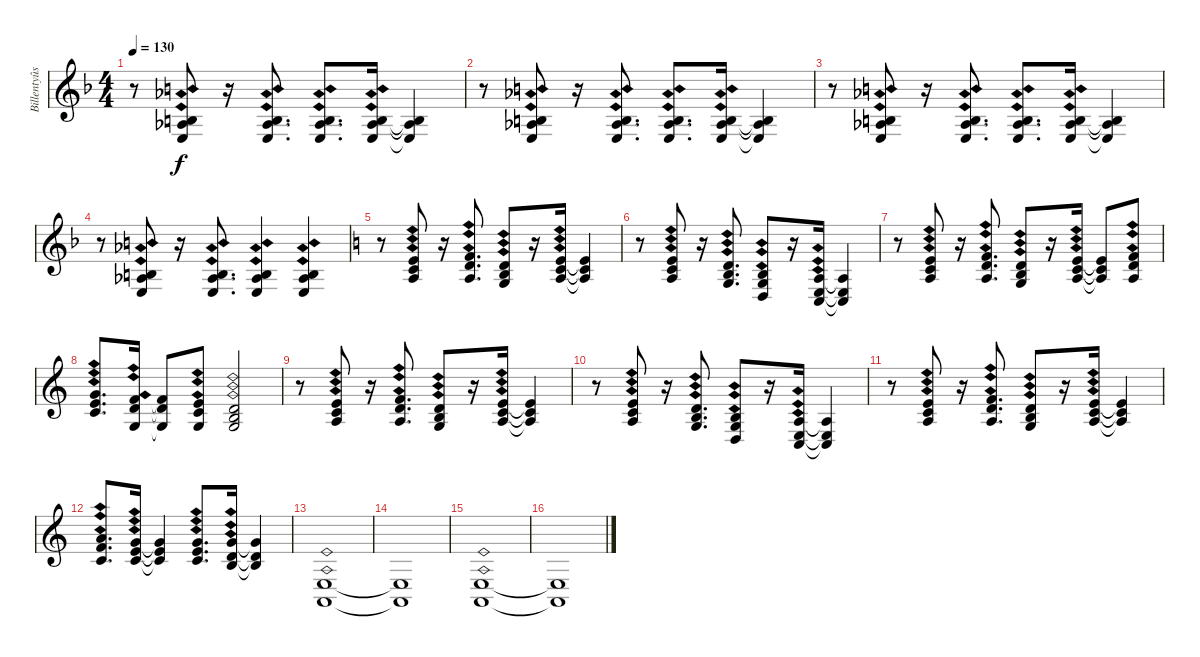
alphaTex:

\track ("Billentyûs 2 (Jon Lord)" "Billentyûs") {instrument rockorgan}
\staff {score}
\tuning (E4 B3 G3 D3 A2 E2 B1) {hide}
\ts (4 4)
\tempo 130
\clef g2
\ks f
r.8{dy f} (0.2{ph 12} 1.3{ph 12} 2.4{ph 12}).8 r.16 (0.2{ph 12} 1.3{ph 12} 2.4{ph 12}).8{d} (0.2{ph 12} 1.3{ph 12} 2.4{ph 12}).8{d} (0.2{ph 12} 1.3{ph 12} 2.4{ph 12}).16 (0.2{t} 1.3{t} 2.4{t}).4 |
r.8 (0.2{ph 12} 1.3{ph 12} 2.4{ph 12}).8 r.16 (0.2{ph 12} 1.3{ph 12} 2.4{ph 12}).8{d} (0.2{ph 12} 1.3{ph 12} 2.4{ph 12}).8{d} (0.2{ph 12} 1.3{ph 12} 2.4{ph 12}).16 (0.2{t} 1.3{t} 2.4{t}).4 |
r.8 (0.2{ph 12} 1.3{ph 12} 2.4{ph 12}).8 r.16 (0.2{ph 12} 1.3{ph 12} 2.4{ph 12}).8{d} (0.2{ph 12} 1.3{ph 12} 2.4{ph 12}).8{d} (0.2{ph 12} 1.3{ph 12} 2.4{ph 12}).16 (0.2{t} 1.3{t} 2.4{t}).4 |
r.8 (0.2{ph 12} 1.3{ph 12} 2.4{ph 12}).8 r.16 (0.2{ph 12} 1.3{ph 12} 2.4{ph 12}).8{d} (0.2{ph 12} 1.3{ph 12} 2.4{ph 12}).4 (0.2{ph 12} 1.3{ph 12} 2.4{ph 12}).4 |
\ks c
r.8 (0.1{ph 12} 1.2{ph 12} 2.3{ph 12}).8 r.16 (1.1{ph 12} 3.2{ph 12} 2.3{ph 12}).8{d} (3.2{ph 12} 4.3{ph 12} 5.4{ph 12}).8 r.16 (0.1{ph 12} 1.2{ph 12} 2.3{ph 12}).16 (0.1{t} 1.2{t} 2.3{t}).4 |
r.8 (0.1{ph 12} 1.2{ph 12} 2.3{ph 12}).8 r.16 (3.2{ph 12} 4.3{ph 12} 5.4{ph 12}).8{d} (0.2{ph 12} 0.3{ph 12} 0.4{ph 12}).8 r.16 (2.3{ph 12} 2.4{ph 12} 3.5{ph 12}).16 (2.3{t} 2.4{t} 3.5{t}).4 |
r.8 (0.1{ph 12} 1.2{ph 12} 2.3{ph 12}).8 r.16 (1.1{ph 12} 3.2{ph 12} 2.3{ph 12}).8{d} (3.2{ph 12} 4.3{ph 12} 5.4{ph 12}).8 r.16 (0.1{ph 12} 1.2{ph 12} 2.3{ph 12}).16 (0.1{t} 1.2{t} 2.3{t}).8 (1.1{ph 12} 3.2{ph 12} 2.3{ph 12}).8 |
(3.1{ph 12} 5.2{ph 12} 5.3{ph 12}).8{d} (1.1{ph 12} 3.2{ph 12} 0.3{ph 12}).16 (1.1{t} 3.2{t} 0.3{t}).8 (0.1{ph 12} 1.2{ph 12} 0.3{ph 12}).8 (3.2{ph 12} 4.3{ph 12} 5.4{ph 12}).2 |
r.8 (0.1{ph 12} 1.2{ph 12} 2.3{ph 12}).8 r.16 (1.1{ph 12} 3.2{ph 12} 2.3{ph 12}).8{d} (3.2{ph 12} 4.3{ph 12} 5.4{ph 12}).8 r.16 (0.1{ph 12} 1.2{ph 12} 2.3{ph 12}).16 (0.1{t} 1.2{t} 2.3{t}).4 |
r.8 (0.1{ph 12} 1.2{ph 12} 2.3{ph 12}).8 r.16 (3.2{ph 12} 4.3{ph 12} 5.4{ph 12}).8{d} (0.2{ph 12} 0.3{ph 12} 0.4{ph 12}).8 r.16 (2.3{ph 12} 2.4{ph 12} 3.5{ph 12}).16 (2.3{t} 2.4{t} 3.5{t}).4 |
r.8 (0.1{ph 12} 1.2{ph 12} 2.3{ph 12}).8 r.16 (1.1{ph 12} 3.2{ph 12} 2.3{ph 12}).8{d} (3.2{ph 12} 4.3{ph 12} 5.4{ph 12}).8 r.16 (0.1{ph 12} 1.2{ph 12} 2.3{ph 12}).16 (0.1{t} 1.2{t} 2.3{t}).4 |
(5.1{ph 12} 6.2{ph 12} 5.3{ph 12}).8{d} (3.1{ph 12} 5.2{ph 12} 5.3{ph 12}).16 (3.1{t} 5.2{t} 5.3{t}).4 (3.1{ph 12} 5.2{ph 12} 5.3{ph 12}).8{d} (3.1{ph 12} 3.2{ph 12} 4.3{ph 12}).16 (3.1{t} 3.2{t} 4.3{t}).4 |
(2.4{ph 12} 0.5{ph 12}).1 |
(2.4{t} 0.5{t}).1 |
(2.4{ph 12} 0.5{ph 12}).1 |
(2.4{t} 0.5{t}).1
